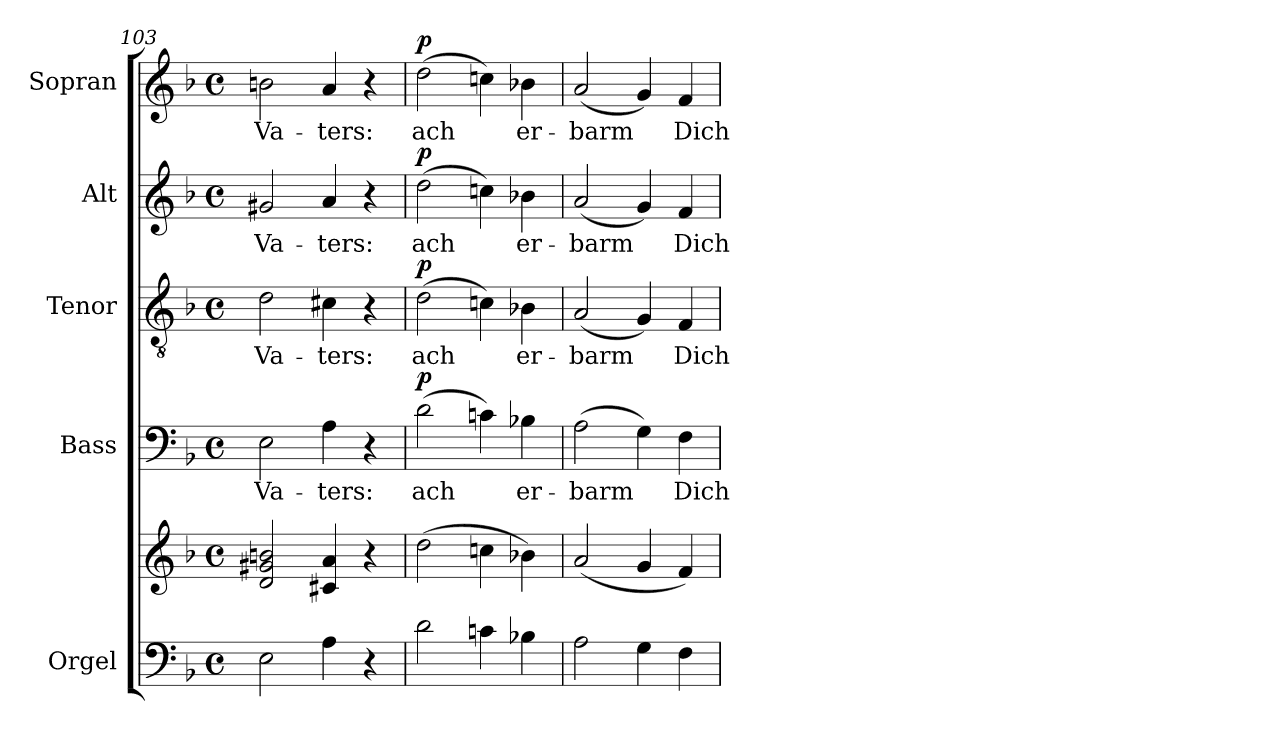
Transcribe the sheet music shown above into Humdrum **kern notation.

**kern	**kern	**kern	**text	**dynam	**kern	**text	**dynam	**kern	**text	**dynam	**kern	**text	**dynam
*part5	*part5	*part4	*part4	*part4	*part3	*part3	*part3	*part2	*part2	*part2	*part1	*part1	*part1
*staff6	*staff5	*staff4	*staff4	*staff4	*staff3	*staff3	*staff3	*staff2	*staff2	*staff2	*staff1	*staff1	*staff1
*I"Orgel	*	*I"Bass	*	*	*I"Tenor	*	*	*I"Alt	*	*	*I"Sopran	*	*
*I'Org.	*	*I'B.	*	*	*I'T.	*	*	*I'A.	*	*	*I'S.	*	*
*clefF4	*clefG2	*clefF4	*	*	*clefGv2	*	*	*clefG2	*	*	*clefG2	*	*
*k[b-]	*k[b-]	*k[b-]	*	*	*k[b-]	*	*	*k[b-]	*	*	*k[b-]	*	*
*F:	*F:	*F:	*	*	*F:	*	*	*F:	*	*	*F:	*	*
*M4/4	*M4/4	*M4/4	*	*	*M4/4	*	*	*M4/4	*	*	*M4/4	*	*
*met(c)	*met(c)	*met(c)	*	*	*met(c)	*	*	*met(c)	*	*	*met(c)	*	*
=103	=103	=103	=103	=103	=103	=103	=103	=103	=103	=103	=103	=103	=103
2E\	2d/ 2g#X/ 2bn/	2E\	Va-	.	2d\	Va-	.	2g#X/	Va-	.	2bn\	Va-	.
4A\	4c#X/ 4a/	4A\	-ters:	.	4c#X\	-ters:	.	4a/	-ters:	.	4a/	-ters:	.
4r	4r	4r	.	.	4r	.	.	4r	.	.	4r	.	.
!!LO:LB:g=z
=104	=104	=104	=104	=104	=104	=104	=104	=104	=104	=104	=104	=104	=104
!	!	!	!	!LO:DY:a	!	!	!LO:DY:a	!	!	!LO:DY:a	!	!	!LO:DY:a
2d\	(2dd\	(2d\	ach	p	(2d\	ach	p	(2dd\	ach	p	(2dd\	ach	p
4cn\	4ccn\	4cn\)	.	.	4cn\)	.	.	4ccn\)	.	.	4ccn\)	.	.
4B-X\	4b-X\)	4B-X\	er-	.	4B-X\	er-	.	4b-X\	er-	.	4b-X\	er-	.
=105	=105	=105	=105	=105	=105	=105	=105	=105	=105	=105	=105	=105	=105
2A\	(2a/	(2A\	-barm	.	(2A/	-barm	.	(2a/	-barm	.	(2a/	-barm	.
4G\	4g/	4G\)	.	.	4G/)	.	.	4g/)	.	.	4g/)	.	.
4F\	4f/)	4F\	Dich	.	4F/	Dich	.	4f/	Dich	.	4f/	Dich	.
=	=	=	=	=	=	=	=	=	=	=	=	=	=
*-	*-	*-	*-	*-	*-	*-	*-	*-	*-	*-	*-	*-	*-
